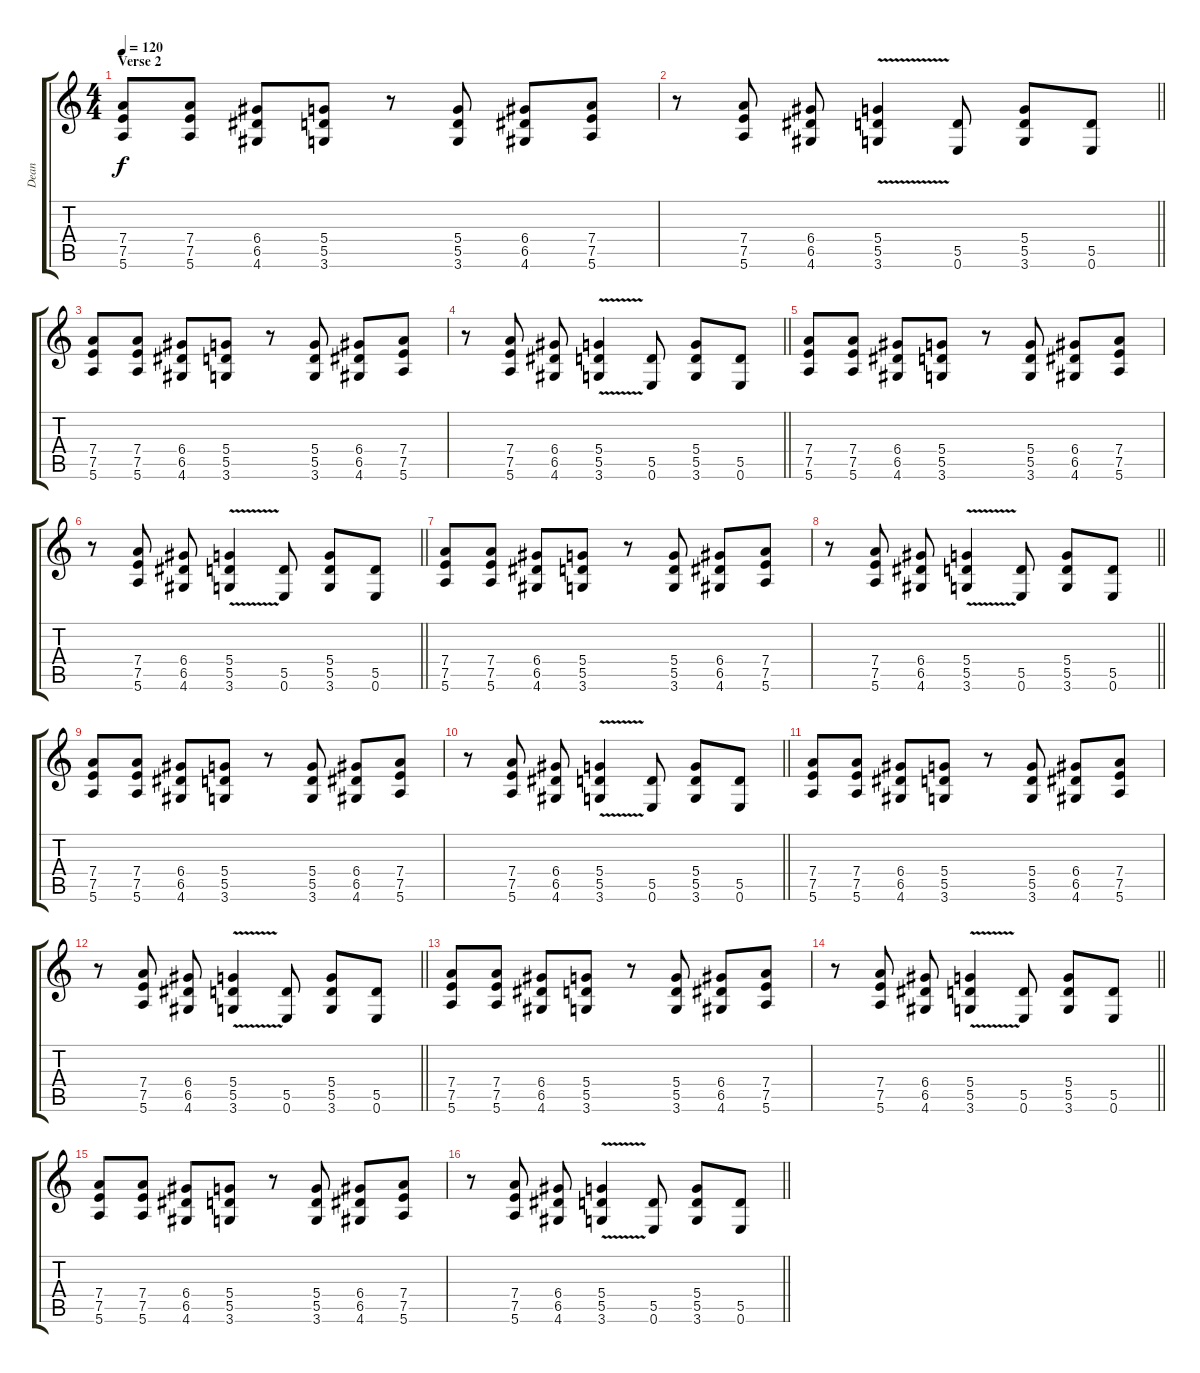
\track ("Dean" "Dean") {instrument electricguitarclean}
\staff {score tabs}
\tuning (E4 B3 G3 D3 A2 E2) {hide}
\ts (4 4)
\section ("" "Verse 2")
\tempo 120
\clef g2
\ks c
(7.4 7.5 5.6).8{dy f} (7.4 7.5 5.6).8 (6.4 6.5 4.6).8 (5.4 5.5 3.6).8 r.8 (5.4 5.5 3.6).8 (6.4 6.5 4.6).8 (7.4 7.5 5.6).8 |
\barLineRight lightlight
r.8 (7.4 7.5 5.6).8 (6.4 6.5 4.6).8 (5.4{v} 5.5{v} 3.6{v}).4 (5.5 0.6).8 (5.4 5.5 3.6).8 (5.5 0.6).8 |
(7.4 7.5 5.6).8 (7.4 7.5 5.6).8 (6.4 6.5 4.6).8 (5.4 5.5 3.6).8 r.8 (5.4 5.5 3.6).8 (6.4 6.5 4.6).8 (7.4 7.5 5.6).8 |
\barLineRight lightlight
r.8 (7.4 7.5 5.6).8 (6.4 6.5 4.6).8 (5.4{v} 5.5{v} 3.6{v}).4 (5.5 0.6).8 (5.4 5.5 3.6).8 (5.5 0.6).8 |
(7.4 7.5 5.6).8 (7.4 7.5 5.6).8 (6.4 6.5 4.6).8 (5.4 5.5 3.6).8 r.8 (5.4 5.5 3.6).8 (6.4 6.5 4.6).8 (7.4 7.5 5.6).8 |
\barLineRight lightlight
r.8 (7.4 7.5 5.6).8 (6.4 6.5 4.6).8 (5.4{v} 5.5{v} 3.6{v}).4 (5.5 0.6).8 (5.4 5.5 3.6).8 (5.5 0.6).8 |
(7.4 7.5 5.6).8 (7.4 7.5 5.6).8 (6.4 6.5 4.6).8 (5.4 5.5 3.6).8 r.8 (5.4 5.5 3.6).8 (6.4 6.5 4.6).8 (7.4 7.5 5.6).8 |
\barLineRight lightlight
r.8 (7.4 7.5 5.6).8 (6.4 6.5 4.6).8 (5.4{v} 5.5{v} 3.6{v}).4 (5.5 0.6).8 (5.4 5.5 3.6).8 (5.5 0.6).8 |
(7.4 7.5 5.6).8 (7.4 7.5 5.6).8 (6.4 6.5 4.6).8 (5.4 5.5 3.6).8 r.8 (5.4 5.5 3.6).8 (6.4 6.5 4.6).8 (7.4 7.5 5.6).8 |
\barLineRight lightlight
r.8 (7.4 7.5 5.6).8 (6.4 6.5 4.6).8 (5.4{v} 5.5{v} 3.6{v}).4 (5.5 0.6).8 (5.4 5.5 3.6).8 (5.5 0.6).8 |
(7.4 7.5 5.6).8 (7.4 7.5 5.6).8 (6.4 6.5 4.6).8 (5.4 5.5 3.6).8 r.8 (5.4 5.5 3.6).8 (6.4 6.5 4.6).8 (7.4 7.5 5.6).8 |
\barLineRight lightlight
r.8 (7.4 7.5 5.6).8 (6.4 6.5 4.6).8 (5.4{v} 5.5{v} 3.6{v}).4 (5.5 0.6).8 (5.4 5.5 3.6).8 (5.5 0.6).8 |
(7.4 7.5 5.6).8 (7.4 7.5 5.6).8 (6.4 6.5 4.6).8 (5.4 5.5 3.6).8 r.8 (5.4 5.5 3.6).8 (6.4 6.5 4.6).8 (7.4 7.5 5.6).8 |
\barLineRight lightlight
r.8 (7.4 7.5 5.6).8 (6.4 6.5 4.6).8 (5.4{v} 5.5{v} 3.6{v}).4 (5.5 0.6).8 (5.4 5.5 3.6).8 (5.5 0.6).8 |
(7.4 7.5 5.6).8 (7.4 7.5 5.6).8 (6.4 6.5 4.6).8 (5.4 5.5 3.6).8 r.8 (5.4 5.5 3.6).8 (6.4 6.5 4.6).8 (7.4 7.5 5.6).8 |
\barLineRight lightlight
r.8 (7.4 7.5 5.6).8 (6.4 6.5 4.6).8 (5.4{v} 5.5{v} 3.6{v}).4 (5.5 0.6).8 (5.4 5.5 3.6).8 (5.5 0.6).8
